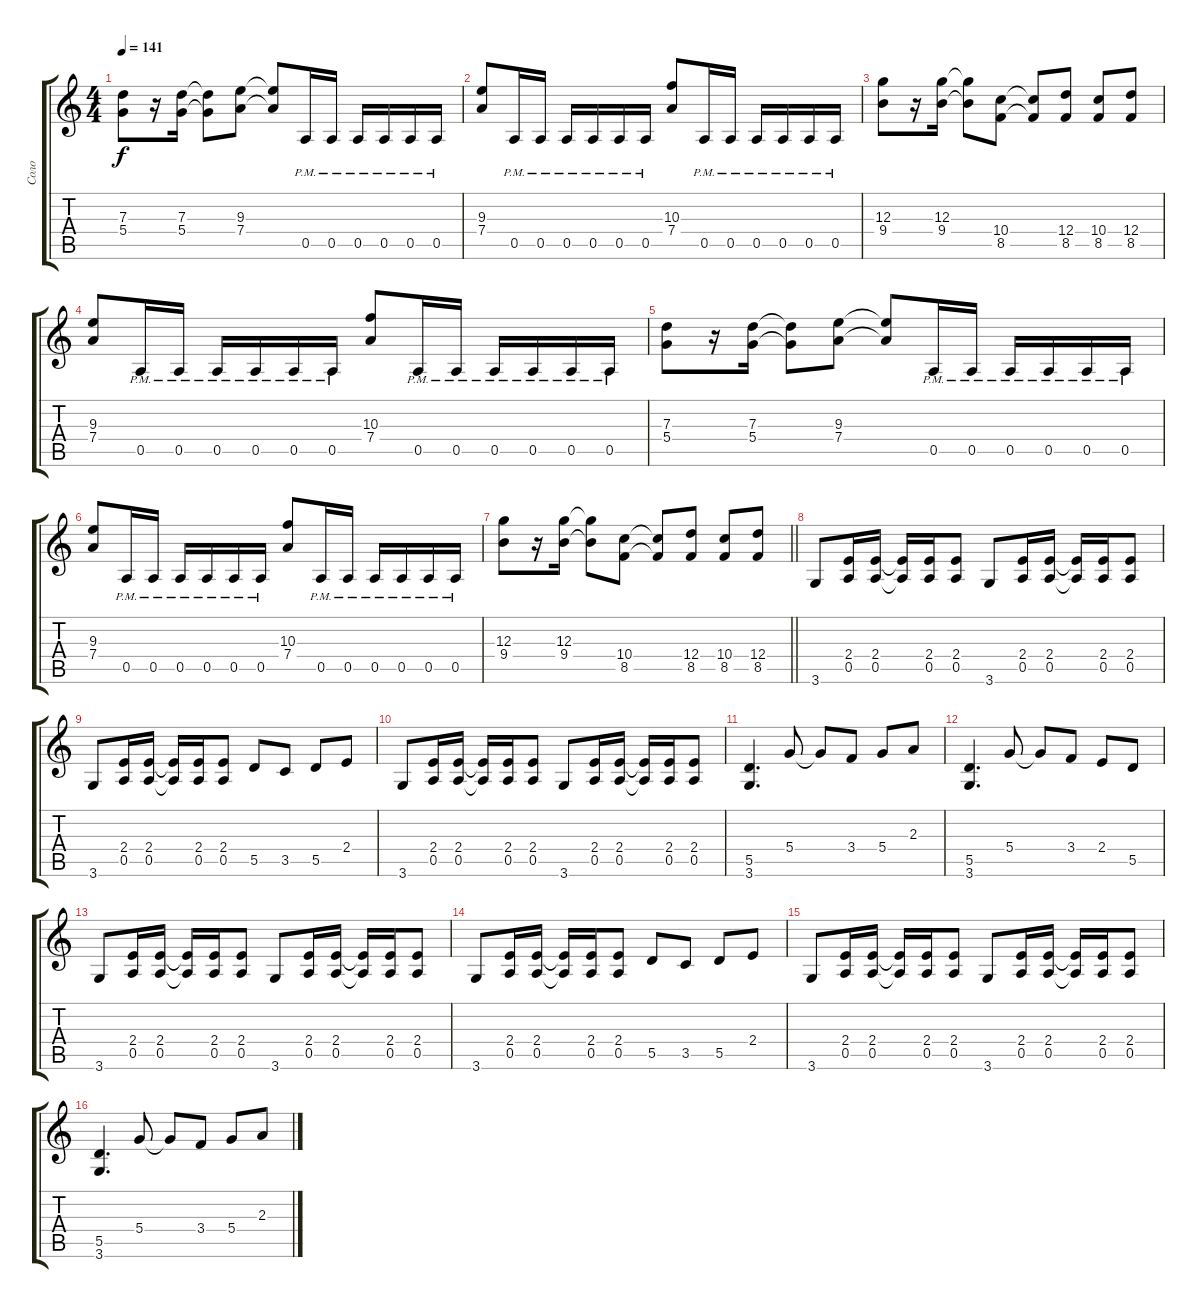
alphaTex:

\track ("Соло" "Соло") {instrument distortionguitar}
\staff {score tabs}
\tuning (E4 B3 G3 D3 A2 E2) {hide}
\ts (4 4)
\tempo 141
\clef g2
\ks c
(7.3 5.4).8{dy f} r.16 (7.3 5.4).16 (7.3{t} 5.4{t}).8 (9.3 7.4).8 (9.3{t} 7.4{t}).8 0.5{pm}.16 0.5{pm}.16 0.5{pm}.16 0.5{pm}.16 0.5{pm}.16 0.5{pm}.16 |
(9.3 7.4).8 0.5{pm}.16 0.5{pm}.16 0.5{pm}.16 0.5{pm}.16 0.5{pm}.16 0.5{pm}.16 (10.3 7.4).8 0.5{pm}.16 0.5{pm}.16 0.5{pm}.16 0.5{pm}.16 0.5{pm}.16 0.5{pm}.16 |
(12.3 9.4).8 r.16 (12.3 9.4).16 (12.3{t} 9.4{t}).8 (10.4 8.5).8 (10.4{t} 8.5{t}).8 (12.4 8.5).8 (10.4 8.5).8 (12.4 8.5).8 |
(9.3 7.4).8 0.5{pm}.16 0.5{pm}.16 0.5{pm}.16 0.5{pm}.16 0.5{pm}.16 0.5{pm}.16 (10.3 7.4).8 0.5{pm}.16 0.5{pm}.16 0.5{pm}.16 0.5{pm}.16 0.5{pm}.16 0.5{pm}.16 |
(7.3 5.4).8 r.16 (7.3 5.4).16 (7.3{t} 5.4{t}).8 (9.3 7.4).8 (9.3{t} 7.4{t}).8 0.5{pm}.16 0.5{pm}.16 0.5{pm}.16 0.5{pm}.16 0.5{pm}.16 0.5{pm}.16 |
(9.3 7.4).8 0.5{pm}.16 0.5{pm}.16 0.5{pm}.16 0.5{pm}.16 0.5{pm}.16 0.5{pm}.16 (10.3 7.4).8 0.5{pm}.16 0.5{pm}.16 0.5{pm}.16 0.5{pm}.16 0.5{pm}.16 0.5{pm}.16 |
\barLineRight lightlight
(12.3 9.4).8 r.16 (12.3 9.4).16 (12.3{t} 9.4{t}).8 (10.4 8.5).8 (10.4{t} 8.5{t}).8 (12.4 8.5).8 (10.4 8.5).8 (12.4 8.5).8 |
3.6.8 (2.4 0.5).16 (2.4 0.5).16 (2.4{t} 0.5{t}).16 (2.4 0.5).16 (2.4 0.5).8 3.6.8 (2.4 0.5).16 (2.4 0.5).16 (2.4{t} 0.5{t}).16 (2.4 0.5).16 (2.4 0.5).8 |
3.6.8 (2.4 0.5).16 (2.4 0.5).16 (2.4{t} 0.5{t}).16 (2.4 0.5).16 (2.4 0.5).8 5.5.8 3.5.8 5.5.8 2.4.8 |
3.6.8 (2.4 0.5).16 (2.4 0.5).16 (2.4{t} 0.5{t}).16 (2.4 0.5).16 (2.4 0.5).8 3.6.8 (2.4 0.5).16 (2.4 0.5).16 (2.4{t} 0.5{t}).16 (2.4 0.5).16 (2.4 0.5).8 |
(5.5 3.6).4{d} 5.4.8 5.4{t}.8 3.4.8 5.4.8 2.3.8 |
(5.5 3.6).4{d} 5.4.8 5.4{t}.8 3.4.8 2.4.8 5.5.8 |
3.6.8 (2.4 0.5).16 (2.4 0.5).16 (2.4{t} 0.5{t}).16 (2.4 0.5).16 (2.4 0.5).8 3.6.8 (2.4 0.5).16 (2.4 0.5).16 (2.4{t} 0.5{t}).16 (2.4 0.5).16 (2.4 0.5).8 |
3.6.8 (2.4 0.5).16 (2.4 0.5).16 (2.4{t} 0.5{t}).16 (2.4 0.5).16 (2.4 0.5).8 5.5.8 3.5.8 5.5.8 2.4.8 |
3.6.8 (2.4 0.5).16 (2.4 0.5).16 (2.4{t} 0.5{t}).16 (2.4 0.5).16 (2.4 0.5).8 3.6.8 (2.4 0.5).16 (2.4 0.5).16 (2.4{t} 0.5{t}).16 (2.4 0.5).16 (2.4 0.5).8 |
(5.5 3.6).4{d} 5.4.8 5.4{t}.8 3.4.8 5.4.8 2.3.8
